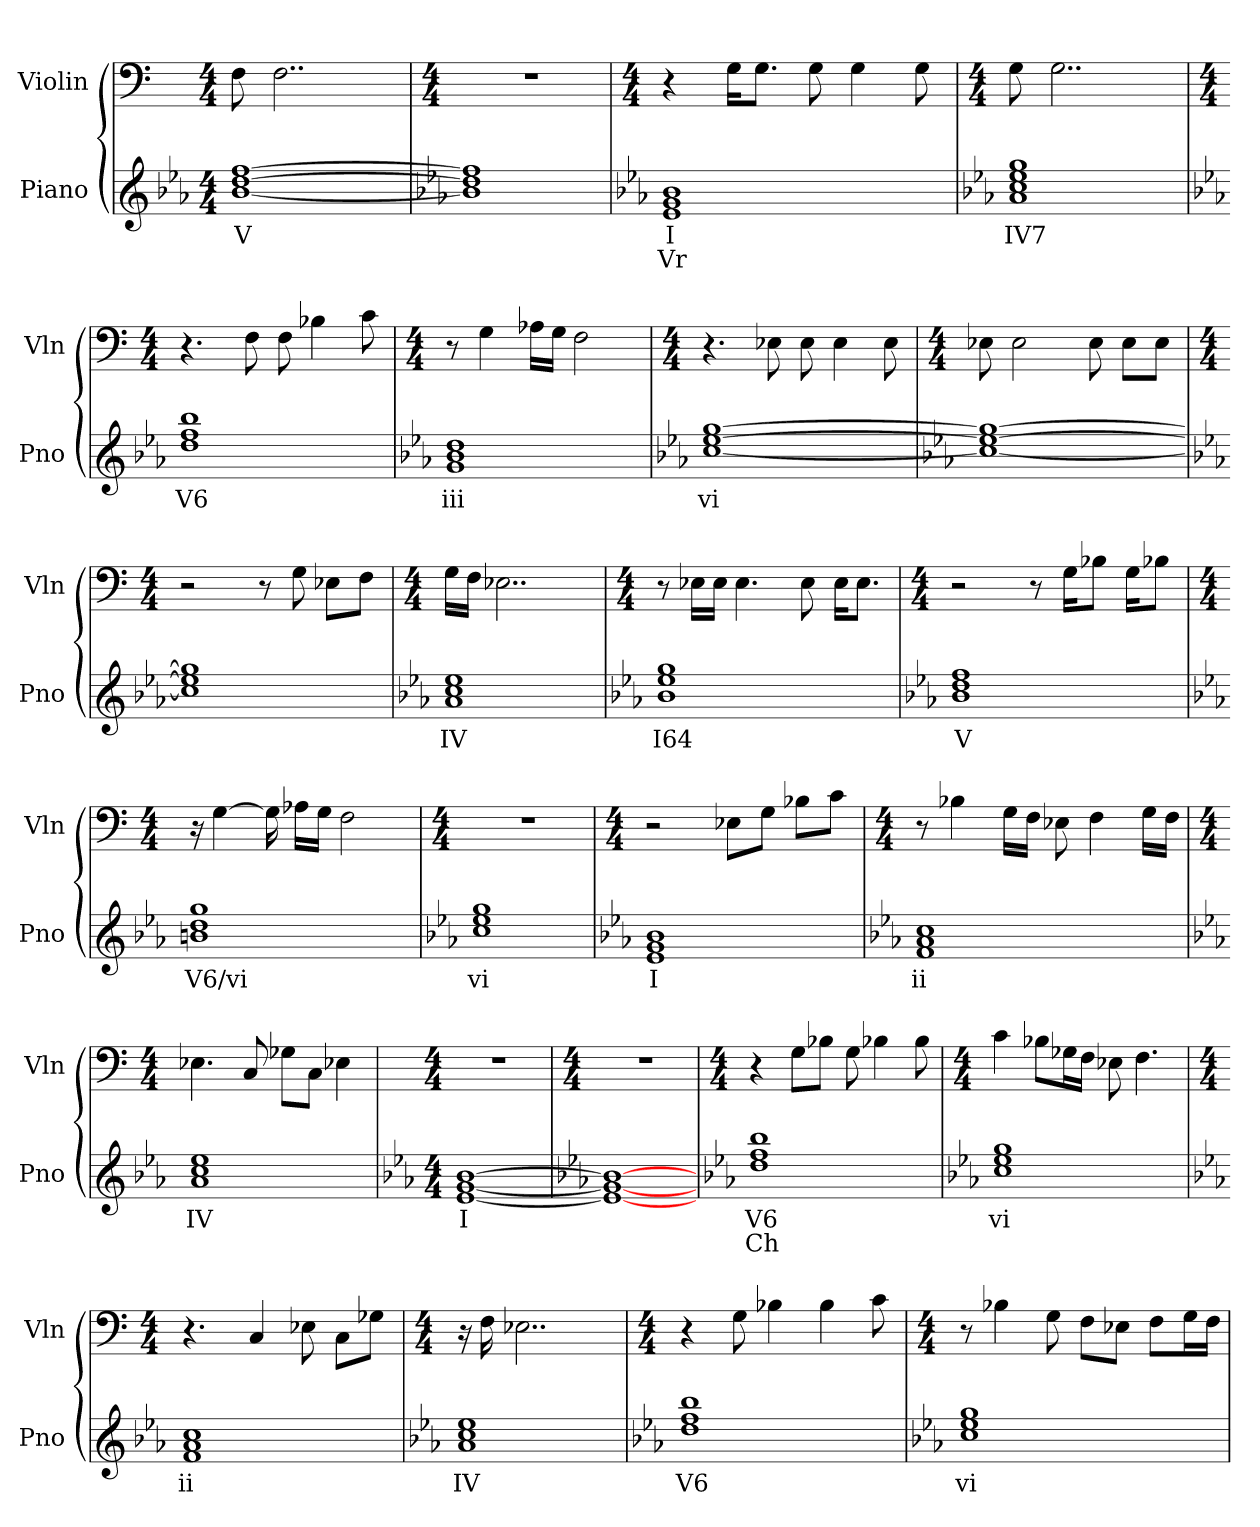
**kern	**text	**text	**kern
*part2	*part2	*part2	*part1
*staff2	*staff2	*staff2	*staff1
*I"Piano	*	*	*I"Violin
*I'Pno	*	*	*I'Vln
*k[b-e-a-]	*	*	*
*E-:	*	*	*
*M4/4	*	*	*M4/4
=	=	=	=
[1b- [1dd [1ff	V	.	8F
.	.	.	2..F
=	=	=	=
*k[b-e-a-]	*	*	*
*E-:	*	*	*
*	*	*	*M4/4
1b-] 1dd] 1ff]	.	.	1r
=	=	=	=
*k[b-e-a-]	*	*	*
*E-:	*	*	*
*	*	*	*M4/4
1e- 1g 1b-	I	Vr	4r
.	.	.	16GKL
.	.	.	8.GJ
.	.	.	8G
.	.	.	4G
.	.	.	8G
=	=	=	=
*k[b-e-a-]	*	*	*
*E-:	*	*	*
*	*	*	*M4/4
1a- 1cc 1ee- 1gg	IV7	.	8G
.	.	.	2..G
=	=	=	=
*k[b-e-a-]	*	*	*
*E-:	*	*	*
*	*	*	*M4/4
1dd 1ff 1bb-	V6	.	4.r
.	.	.	8F
.	.	.	8F
.	.	.	4B-X
.	.	.	8c
=	=	=	=
*k[b-e-a-]	*	*	*
*E-:	*	*	*
*	*	*	*M4/4
1g 1b- 1dd	iii	.	8r
.	.	.	4G
.	.	.	16A-XLL
.	.	.	16GJJ
.	.	.	2F
=	=	=	=
*k[b-e-a-]	*	*	*
*E-:	*	*	*
*	*	*	*M4/4
[1cc [1ee- [1gg	vi	.	4.r
.	.	.	8E-X
.	.	.	8E-
.	.	.	4E-
.	.	.	8E-
=	=	=	=
*k[b-e-a-]	*	*	*
*E-:	*	*	*
*	*	*	*M4/4
1cc_ 1ee-_ 1gg_	.	.	8E-X
.	.	.	2E-
.	.	.	8E-
.	.	.	8E-L
.	.	.	8E-J
=	=	=	=
*k[b-e-a-]	*	*	*
*E-:	*	*	*
*	*	*	*M4/4
1cc] 1ee-] 1gg]	.	.	2r
.	.	.	8r
.	.	.	8G
.	.	.	8E-XL
.	.	.	8FJ
=	=	=	=
*k[b-e-a-]	*	*	*
*E-:	*	*	*
*	*	*	*M4/4
1a- 1cc 1ee-	IV	.	16GLL
.	.	.	16FJJ
.	.	.	2..E-X
=	=	=	=
*k[b-e-a-]	*	*	*
*E-:	*	*	*
*	*	*	*M4/4
1b- 1ee- 1gg	I64	.	8r
.	.	.	16E-XLL
.	.	.	16E-JJ
.	.	.	4.E-
.	.	.	8E-
.	.	.	16E-KL
.	.	.	8.E-J
=	=	=	=
*k[b-e-a-]	*	*	*
*E-:	*	*	*
*	*	*	*M4/4
1b- 1dd 1ff	V	.	2r
.	.	.	8r
.	.	.	16GKL
.	.	.	8B-XJ
.	.	.	16GKL
.	.	.	8B-XJ
=	=	=	=
*k[b-e-a-]	*	*	*
*E-:	*	*	*
*	*	*	*M4/4
1bn 1dd 1gg	V6/vi	.	16r
.	.	.	[4G
.	.	.	16G]
.	.	.	16A-XLL
.	.	.	16GJJ
.	.	.	2F
=	=	=	=
*k[b-e-a-]	*	*	*
*E-:	*	*	*
*	*	*	*M4/4
1cc 1ee- 1gg	vi	.	1r
=	=	=	=
*k[b-e-a-]	*	*	*
*E-:	*	*	*
*	*	*	*M4/4
1e- 1g 1b-	I	.	2r
.	.	.	8E-XL
.	.	.	8GJ
.	.	.	8B-XL
.	.	.	8cJ
=	=	=	=
*k[b-e-a-]	*	*	*
*E-:	*	*	*
*	*	*	*M4/4
1f 1a- 1cc	ii	.	8r
.	.	.	4B-X
.	.	.	16GLL
.	.	.	16FJJ
.	.	.	8E-X
.	.	.	4F
.	.	.	16GLL
.	.	.	16FJJ
=	=	=	=
*k[b-e-a-]	*	*	*
*E-:	*	*	*
*	*	*	*M4/4
1a- 1cc 1ee-	IV	.	4.E-X
.	.	.	8C
.	.	.	8G-XL
.	.	.	8CJ
.	.	.	4E-X
=	=	=	=
*k[b-e-a-]	*	*	*
*E-:	*	*	*
*M4/4	*	*	*M4/4
[1e- [1g [1b-	I	.	1r
=	=	=	=
*k[b-e-a-]	*	*	*
*E-:	*	*	*
*	*	*	*M4/4
1e-_ 1g_ 1b-_	.	.	1r
=	=	=	=
*k[b-e-a-]	*	*	*
*E-:	*	*	*
*	*	*	*M4/4
1dd 1ff 1bb-	V6	Ch	4r
.	.	.	8GL
.	.	.	8B-XJ
.	.	.	8G
.	.	.	4B-X
.	.	.	8B-
=	=	=	=
*k[b-e-a-]	*	*	*
*E-:	*	*	*
*	*	*	*M4/4
1cc 1ee- 1gg	vi	.	4c
.	.	.	8B-XL
.	.	.	16G-XL
.	.	.	16FJJ
.	.	.	8E-X
.	.	.	4.F
=	=	=	=
*k[b-e-a-]	*	*	*
*E-:	*	*	*
*	*	*	*M4/4
1f 1a- 1cc	ii	.	4.r
.	.	.	4C
.	.	.	8E-X
.	.	.	8CL
.	.	.	8G-XJ
=	=	=	=
*k[b-e-a-]	*	*	*
*E-:	*	*	*
*	*	*	*M4/4
1a- 1cc 1ee-	IV	.	16r
.	.	.	16F
.	.	.	2..E-X
=	=	=	=
*k[b-e-a-]	*	*	*
*E-:	*	*	*
*	*	*	*M4/4
1dd 1ff 1bb-	V6	.	4r
.	.	.	8G
.	.	.	4B-X
.	.	.	4B-
.	.	.	8c
=	=	=	=
*k[b-e-a-]	*	*	*
*E-:	*	*	*
*	*	*	*M4/4
1cc 1ee- 1gg	vi	.	8r
.	.	.	4B-X
.	.	.	8G
.	.	.	8FL
.	.	.	8E-XJ
.	.	.	8FL
.	.	.	16GL
.	.	.	16FJJ
=	=	=	=
*-	*-	*-	*-
